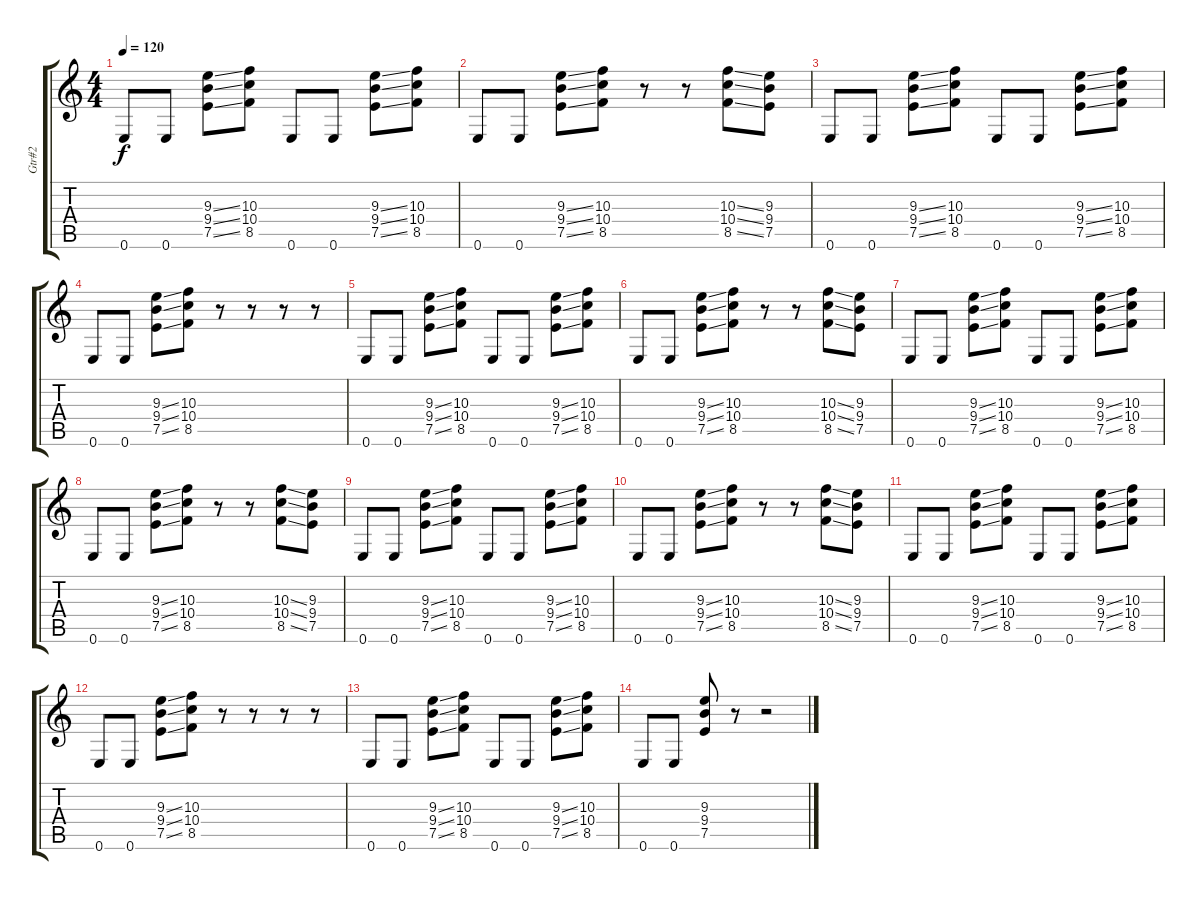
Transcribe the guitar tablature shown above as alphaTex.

\track ("Gtr#2" "Gtr#2") {instrument distortionguitar}
\staff {score tabs}
\tuning (E4 B3 G3 D3 A2 E2) {hide}
\ts (4 4)
\tempo 120
\clef g2
\ks c
0.6.8{dy f} 0.6.8 (9.3{ss} 9.4{ss} 7.5{ss}).8 (10.3 10.4 8.5).8 0.6.8 0.6.8 (9.3{ss} 9.4{ss} 7.5{ss}).8 (10.3 10.4 8.5).8 |
0.6.8 0.6.8 (9.3{ss} 9.4{ss} 7.5{ss}).8 (10.3 10.4 8.5).8 r.8 r.8 (10.3{ss} 10.4{ss} 8.5{ss}).8 (9.3 9.4 7.5).8 |
0.6.8 0.6.8 (9.3{ss} 9.4{ss} 7.5{ss}).8 (10.3 10.4 8.5).8 0.6.8 0.6.8 (9.3{ss} 9.4{ss} 7.5{ss}).8 (10.3 10.4 8.5).8 |
0.6.8 0.6.8 (9.3{ss} 9.4{ss} 7.5{ss}).8 (10.3 10.4 8.5).8 r.8 r.8 r.8 r.8 |
0.6.8 0.6.8 (9.3{ss} 9.4{ss} 7.5{ss}).8 (10.3 10.4 8.5).8 0.6.8 0.6.8 (9.3{ss} 9.4{ss} 7.5{ss}).8 (10.3 10.4 8.5).8 |
0.6.8 0.6.8 (9.3{ss} 9.4{ss} 7.5{ss}).8 (10.3 10.4 8.5).8 r.8 r.8 (10.3{ss} 10.4{ss} 8.5{ss}).8 (9.3 9.4 7.5).8 |
0.6.8 0.6.8 (9.3{ss} 9.4{ss} 7.5{ss}).8 (10.3 10.4 8.5).8 0.6.8 0.6.8 (9.3{ss} 9.4{ss} 7.5{ss}).8 (10.3 10.4 8.5).8 |
0.6.8 0.6.8 (9.3{ss} 9.4{ss} 7.5{ss}).8 (10.3 10.4 8.5).8 r.8 r.8 (10.3{ss} 10.4{ss} 8.5{ss}).8 (9.3 9.4 7.5).8 |
0.6.8 0.6.8 (9.3{ss} 9.4{ss} 7.5{ss}).8 (10.3 10.4 8.5).8 0.6.8 0.6.8 (9.3{ss} 9.4{ss} 7.5{ss}).8 (10.3 10.4 8.5).8 |
0.6.8 0.6.8 (9.3{ss} 9.4{ss} 7.5{ss}).8 (10.3 10.4 8.5).8 r.8 r.8 (10.3{ss} 10.4{ss} 8.5{ss}).8 (9.3 9.4 7.5).8 |
0.6.8 0.6.8 (9.3{ss} 9.4{ss} 7.5{ss}).8 (10.3 10.4 8.5).8 0.6.8 0.6.8 (9.3{ss} 9.4{ss} 7.5{ss}).8 (10.3 10.4 8.5).8 |
0.6.8 0.6.8 (9.3{ss} 9.4{ss} 7.5{ss}).8 (10.3 10.4 8.5).8 r.8 r.8 r.8 r.8 |
0.6.8 0.6.8 (9.3{ss} 9.4{ss} 7.5{ss}).8 (10.3 10.4 8.5).8 0.6.8 0.6.8 (9.3{ss} 9.4{ss} 7.5{ss}).8 (10.3 10.4 8.5).8 |
0.6.8 0.6.8 (9.3 9.4 7.5).8 r.8 r.2
